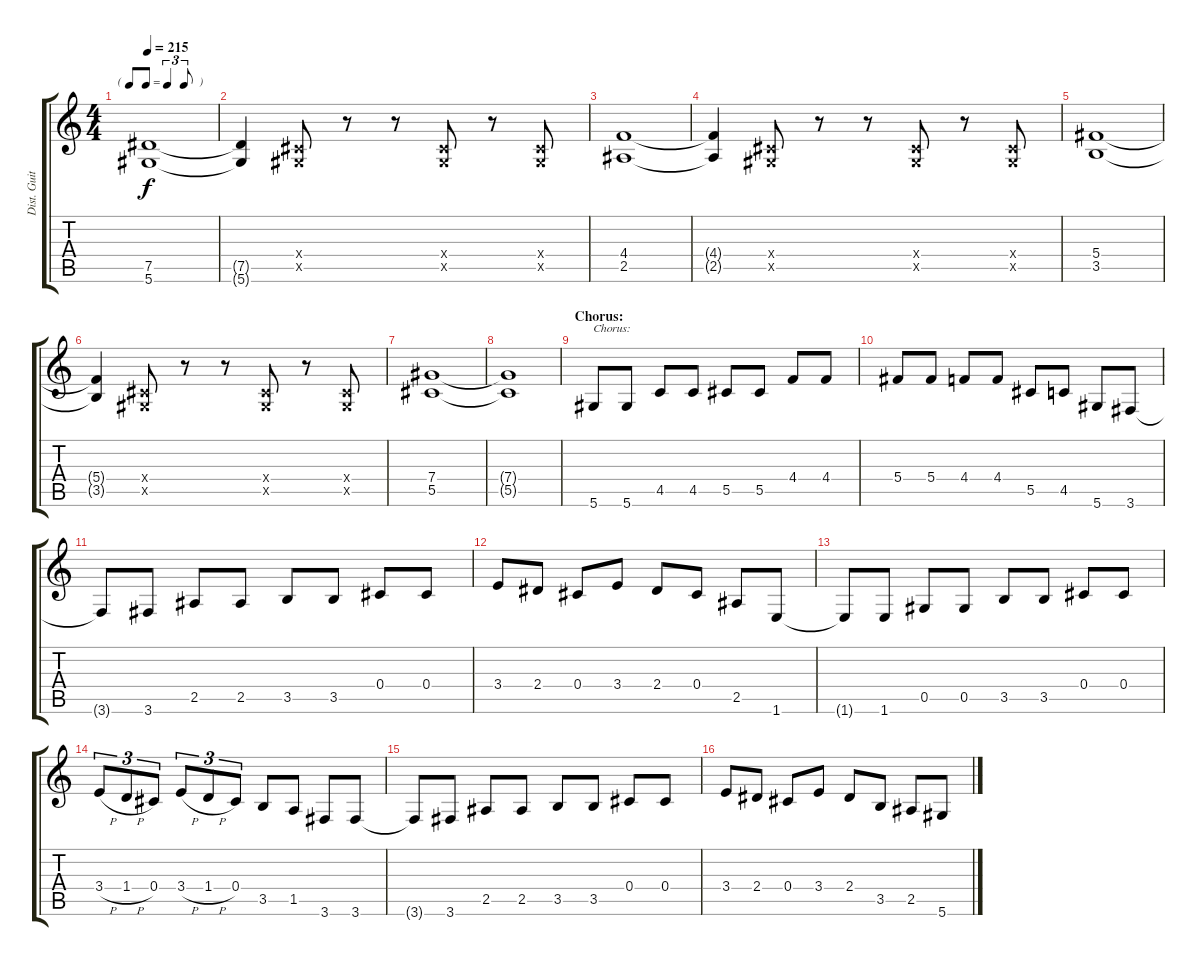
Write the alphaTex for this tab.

\track ("Dist. Guitar 2" "Dist. Guit") {instrument distortionguitar}
\staff {score tabs}
\tuning (Eb4 Bb3 Gb3 Db3 Ab2 Eb2) {hide}
\ts (4 4)
\tf triplet8th
\tempo 215
\clef g2
\ks c
(7.5 5.6).1{dy f} |
(7.5{t} 5.6{t}).4 (0.4{x} 0.5{x}).8 r.8 r.8 (0.4{x} 0.5{x}).8 r.8 (0.4{x} 0.5{x}).8 |
(4.4 2.5).1 |
(4.4{t} 2.5{t}).4 (0.4{x} 0.5{x}).8 r.8 r.8 (0.4{x} 0.5{x}).8 r.8 (0.4{x} 0.5{x}).8 |
(5.4 3.5).1 |
(5.4{t} 3.5{t}).4 (0.4{x} 0.5{x}).8 r.8 r.8 (0.4{x} 0.5{x}).8 r.8 (0.4{x} 0.5{x}).8 |
(7.4 5.5).1 |
(7.4{t} 5.5{t}).1 |
\section ("" "Chorus:")
5.6.8{txt "Chorus:"} 5.6.8 4.5.8 4.5.8 5.5.8 5.5.8 4.4.8 4.4.8 |
5.4.8 5.4.8 4.4.8 4.4.8 5.5.8 4.5.8 5.6.8 3.6.8 |
3.6{t}.8 3.6.8 2.5.8 2.5.8 3.5.8 3.5.8 0.4.8 0.4.8 |
3.4.8 2.4.8 0.4.8 3.4.8 2.4.8 0.4.8 2.5.8 1.6.8 |
1.6{t}.8 1.6.8 0.5.8 0.5.8 3.5.8 3.5.8 0.4.8 0.4.8 |
3.4{h}.8{tu (3 2)} 1.4{h}.8{tu (3 2)} 0.4.8{tu (3 2)} 3.4{h}.8{tu (3 2)} 1.4{h}.8{tu (3 2)} 0.4.8{tu (3 2)} 3.5.8 1.5.8 3.6.8 3.6.8 |
3.6{t}.8 3.6.8 2.5.8 2.5.8 3.5.8 3.5.8 0.4.8 0.4.8 |
3.4.8 2.4.8 0.4.8 3.4.8 2.4.8 3.5.8 2.5.8 5.6.8
